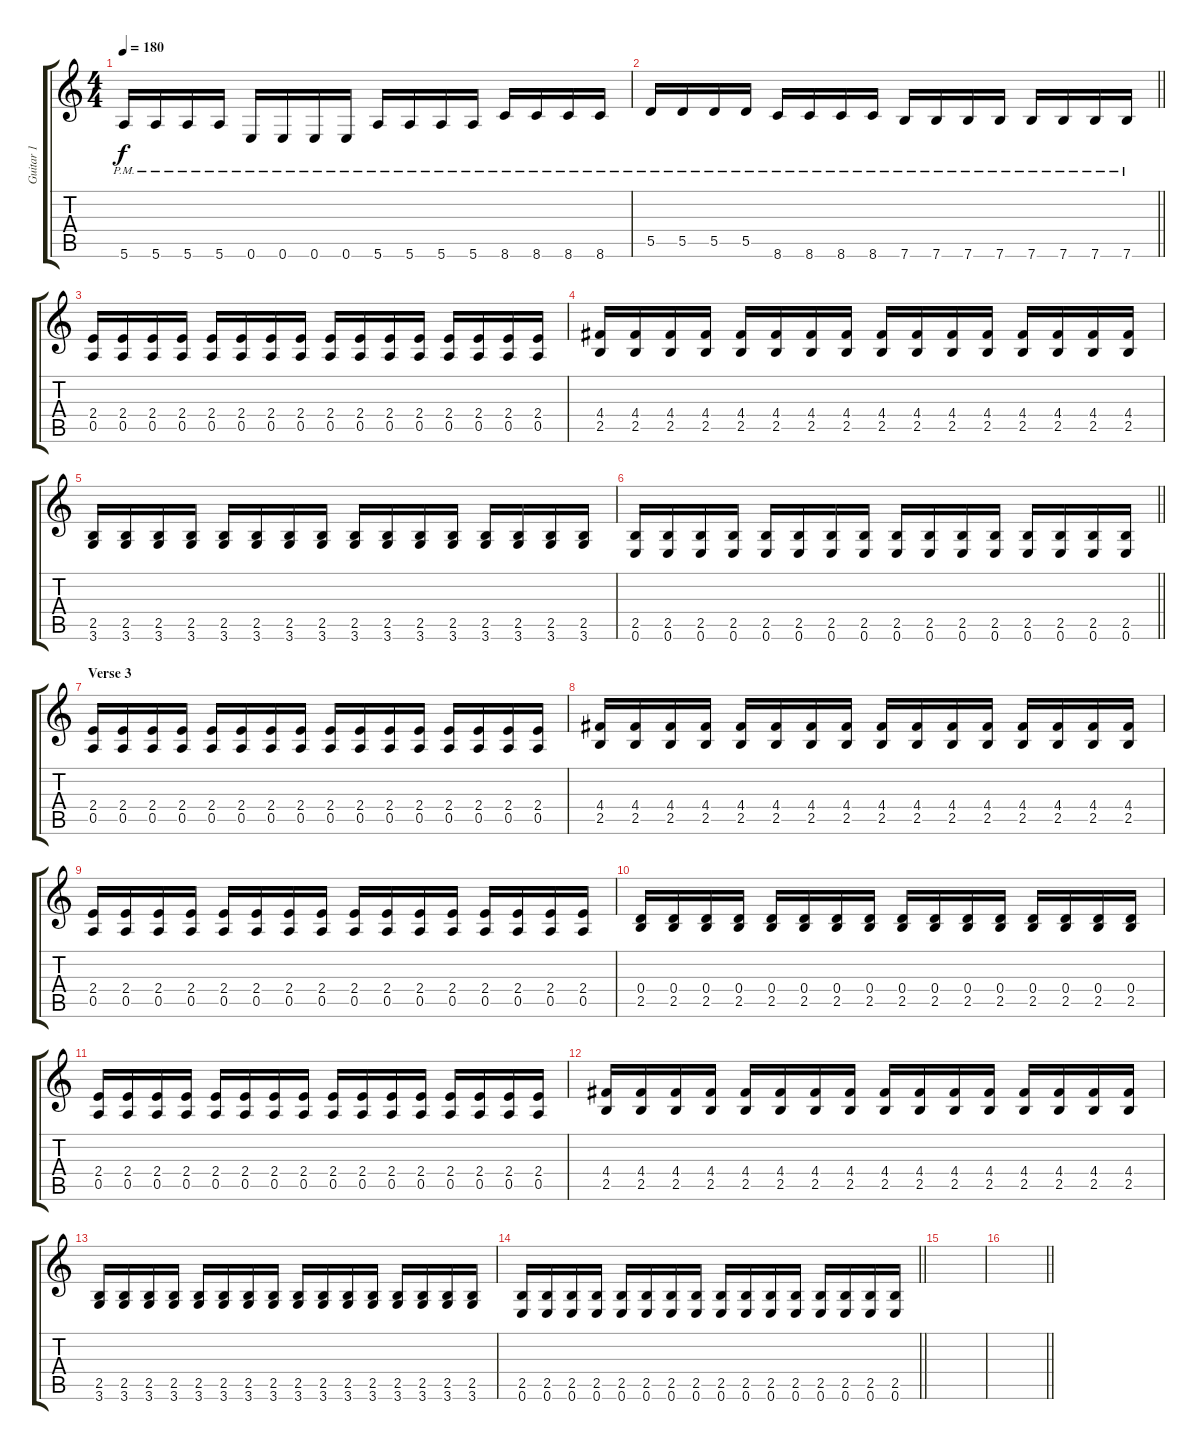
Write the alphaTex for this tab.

\track ("Guitar 1" "Guitar 1") {instrument distortionguitar}
\staff {score tabs}
\tuning (E4 B3 G3 D3 A2 E2) {hide}
\ts (4 4)
\tempo 180
\clef g2
\ks c
5.6{pm}.16{dy f} 5.6{pm}.16 5.6{pm}.16 5.6{pm}.16 0.6{pm}.16 0.6{pm}.16 0.6{pm}.16 0.6{pm}.16 5.6{pm}.16 5.6{pm}.16 5.6{pm}.16 5.6{pm}.16 8.6{pm}.16 8.6{pm}.16 8.6{pm}.16 8.6{pm}.16 |
\barLineRight lightlight
5.5{pm}.16 5.5{pm}.16 5.5{pm}.16 5.5{pm}.16 8.6{pm}.16 8.6{pm}.16 8.6{pm}.16 8.6{pm}.16 7.6{pm}.16 7.6{pm}.16 7.6{pm}.16 7.6{pm}.16 7.6{pm}.16 7.6{pm}.16 7.6{pm}.16 7.6{pm}.16 |
\section ("" "")
(2.4 0.5).16 (2.4 0.5).16 (2.4 0.5).16 (2.4 0.5).16 (2.4 0.5).16 (2.4 0.5).16 (2.4 0.5).16 (2.4 0.5).16 (2.4 0.5).16 (2.4 0.5).16 (2.4 0.5).16 (2.4 0.5).16 (2.4 0.5).16 (2.4 0.5).16 (2.4 0.5).16 (2.4 0.5).16 |
(4.4 2.5).16 (4.4 2.5).16 (4.4 2.5).16 (4.4 2.5).16 (4.4 2.5).16 (4.4 2.5).16 (4.4 2.5).16 (4.4 2.5).16 (4.4 2.5).16 (4.4 2.5).16 (4.4 2.5).16 (4.4 2.5).16 (4.4 2.5).16 (4.4 2.5).16 (4.4 2.5).16 (4.4 2.5).16 |
(2.5 3.6).16 (2.5 3.6).16 (2.5 3.6).16 (2.5 3.6).16 (2.5 3.6).16 (2.5 3.6).16 (2.5 3.6).16 (2.5 3.6).16 (2.5 3.6).16 (2.5 3.6).16 (2.5 3.6).16 (2.5 3.6).16 (2.5 3.6).16 (2.5 3.6).16 (2.5 3.6).16 (2.5 3.6).16 |
\barLineRight lightlight
(2.5 0.6).16 (2.5 0.6).16 (2.5 0.6).16 (2.5 0.6).16 (2.5 0.6).16 (2.5 0.6).16 (2.5 0.6).16 (2.5 0.6).16 (2.5 0.6).16 (2.5 0.6).16 (2.5 0.6).16 (2.5 0.6).16 (2.5 0.6).16 (2.5 0.6).16 (2.5 0.6).16 (2.5 0.6).16 |
\section ("" "Verse 3")
(2.4 0.5).16 (2.4 0.5).16 (2.4 0.5).16 (2.4 0.5).16 (2.4 0.5).16 (2.4 0.5).16 (2.4 0.5).16 (2.4 0.5).16 (2.4 0.5).16 (2.4 0.5).16 (2.4 0.5).16 (2.4 0.5).16 (2.4 0.5).16 (2.4 0.5).16 (2.4 0.5).16 (2.4 0.5).16 |
(4.4 2.5).16 (4.4 2.5).16 (4.4 2.5).16 (4.4 2.5).16 (4.4 2.5).16 (4.4 2.5).16 (4.4 2.5).16 (4.4 2.5).16 (4.4 2.5).16 (4.4 2.5).16 (4.4 2.5).16 (4.4 2.5).16 (4.4 2.5).16 (4.4 2.5).16 (4.4 2.5).16 (4.4 2.5).16 |
(2.4 0.5).16 (2.4 0.5).16 (2.4 0.5).16 (2.4 0.5).16 (2.4 0.5).16 (2.4 0.5).16 (2.4 0.5).16 (2.4 0.5).16 (2.4 0.5).16 (2.4 0.5).16 (2.4 0.5).16 (2.4 0.5).16 (2.4 0.5).16 (2.4 0.5).16 (2.4 0.5).16 (2.4 0.5).16 |
(0.4 2.5).16 (0.4 2.5).16 (0.4 2.5).16 (0.4 2.5).16 (0.4 2.5).16 (0.4 2.5).16 (0.4 2.5).16 (0.4 2.5).16 (0.4 2.5).16 (0.4 2.5).16 (0.4 2.5).16 (0.4 2.5).16 (0.4 2.5).16 (0.4 2.5).16 (0.4 2.5).16 (0.4 2.5).16 |
(2.4 0.5).16 (2.4 0.5).16 (2.4 0.5).16 (2.4 0.5).16 (2.4 0.5).16 (2.4 0.5).16 (2.4 0.5).16 (2.4 0.5).16 (2.4 0.5).16 (2.4 0.5).16 (2.4 0.5).16 (2.4 0.5).16 (2.4 0.5).16 (2.4 0.5).16 (2.4 0.5).16 (2.4 0.5).16 |
(4.4 2.5).16 (4.4 2.5).16 (4.4 2.5).16 (4.4 2.5).16 (4.4 2.5).16 (4.4 2.5).16 (4.4 2.5).16 (4.4 2.5).16 (4.4 2.5).16 (4.4 2.5).16 (4.4 2.5).16 (4.4 2.5).16 (4.4 2.5).16 (4.4 2.5).16 (4.4 2.5).16 (4.4 2.5).16 |
(2.5 3.6).16 (2.5 3.6).16 (2.5 3.6).16 (2.5 3.6).16 (2.5 3.6).16 (2.5 3.6).16 (2.5 3.6).16 (2.5 3.6).16 (2.5 3.6).16 (2.5 3.6).16 (2.5 3.6).16 (2.5 3.6).16 (2.5 3.6).16 (2.5 3.6).16 (2.5 3.6).16 (2.5 3.6).16 |
\barLineRight lightlight
(2.5 0.6).16 (2.5 0.6).16 (2.5 0.6).16 (2.5 0.6).16 (2.5 0.6).16 (2.5 0.6).16 (2.5 0.6).16 (2.5 0.6).16 (2.5 0.6).16 (2.5 0.6).16 (2.5 0.6).16 (2.5 0.6).16 (2.5 0.6).16 (2.5 0.6).16 (2.5 0.6).16 (2.5 0.6).16 |
\section ("" "")
|
\barLineRight lightlight
